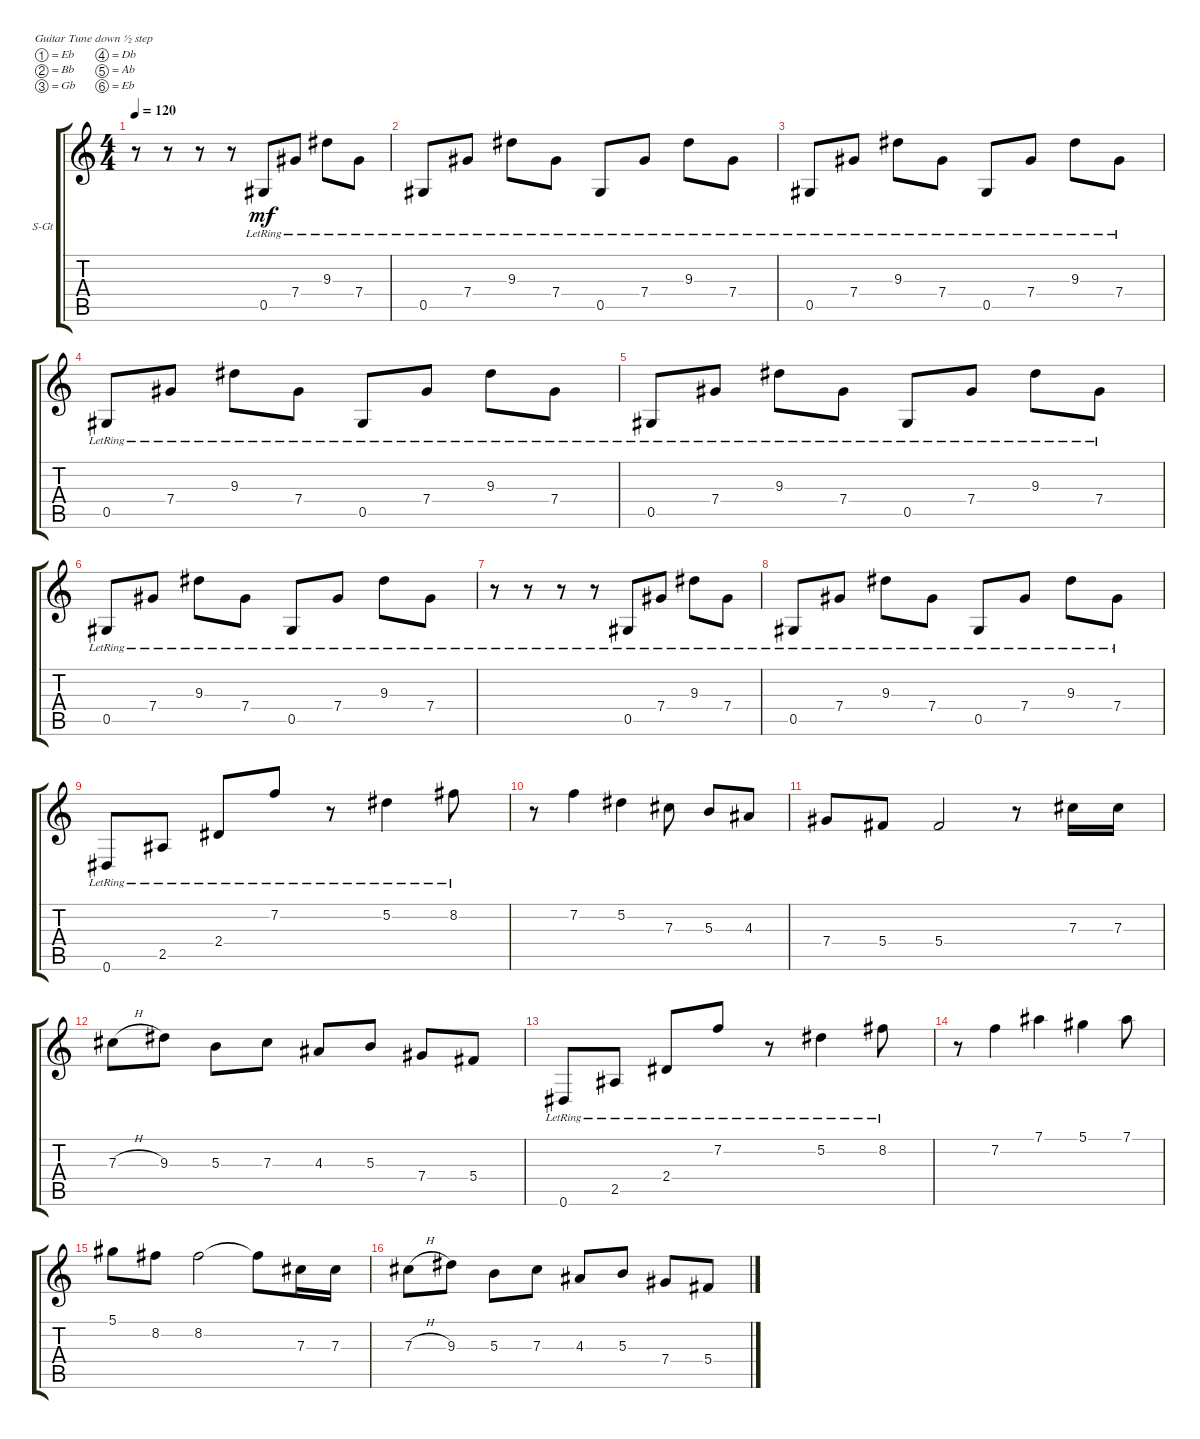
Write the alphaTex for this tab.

\defaultSystemsLayout 4
\bracketExtendMode groupsimilarinstruments
\firstSystemTrackNameOrientation horizontal
\otherSystemsTrackNameOrientation horizontal
\track ("Lead Guitar" "S-Gt") {instrument acousticguitarsteel}
\staff {score tabs}
\tuning (Eb4 Bb3 Gb3 Db3 Ab2 Eb2)
\ts (4 4)
\tempo 120
\clef g2
\ks c
r.8{dy f} r.8 r.8 r.8 0.5{lr}.8{dy mf} 7.4{lr}.8 9.3{lr}.8 7.4{lr}.8 |
0.5{lr}.8 7.4{lr}.8 9.3{lr}.8 7.4{lr}.8 0.5{lr}.8 7.4{lr}.8 9.3{lr}.8 7.4{lr}.8 |
0.5{lr}.8 7.4{lr}.8 9.3{lr}.8 7.4{lr}.8 0.5{lr}.8 7.4{lr}.8 9.3{lr}.8 7.4{lr}.8 |
0.5{lr}.8 7.4{lr}.8 9.3{lr}.8 7.4{lr}.8 0.5{lr}.8 7.4{lr}.8 9.3{lr}.8 7.4{lr}.8 |
0.5{lr}.8 7.4{lr}.8 9.3{lr}.8 7.4{lr}.8 0.5{lr}.8 7.4{lr}.8 9.3{lr}.8 7.4{lr}.8 |
0.5{lr}.8 7.4{lr}.8 9.3{lr}.8 7.4{lr}.8 0.5{lr}.8 7.4{lr}.8 9.3{lr}.8 7.4{lr}.8 |
r.8 r.8 r.8 r.8 0.5{lr}.8 7.4{lr}.8 9.3{lr}.8 7.4{lr}.8 |
0.5{lr}.8 7.4{lr}.8 9.3{lr}.8 7.4{lr}.8 0.5{lr}.8 7.4{lr}.8 9.3{lr}.8 7.4{lr}.8 |
0.6{lr}.8 2.5{lr}.8 2.4{lr}.8 7.2{lr}.8 r.8 5.2{lr}.4 8.2{lr}.8 |
r.8 7.2.4 5.2.4 7.3.8 5.3.8 4.3.8 |
7.4.8 5.4.8 5.4.2 r.8 7.3.16 7.3.16 |
7.3{h}.8 9.3.8 5.3.8 7.3.8 4.3.8 5.3.8 7.4.8 5.4.8 |
0.6{lr}.8 2.5{lr}.8 2.4{lr}.8 7.2{lr}.8 r.8 5.2{lr}.4 8.2{lr}.8 |
r.8 7.2.4 7.1.4 5.1.4 7.1.8 |
5.1.8 8.2.8 8.2.2 8.2{t}.8 7.3.16 7.3.16 |
7.3{h}.8 9.3.8 5.3.8 7.3.8 4.3.8 5.3.8 7.4.8 5.4.8
